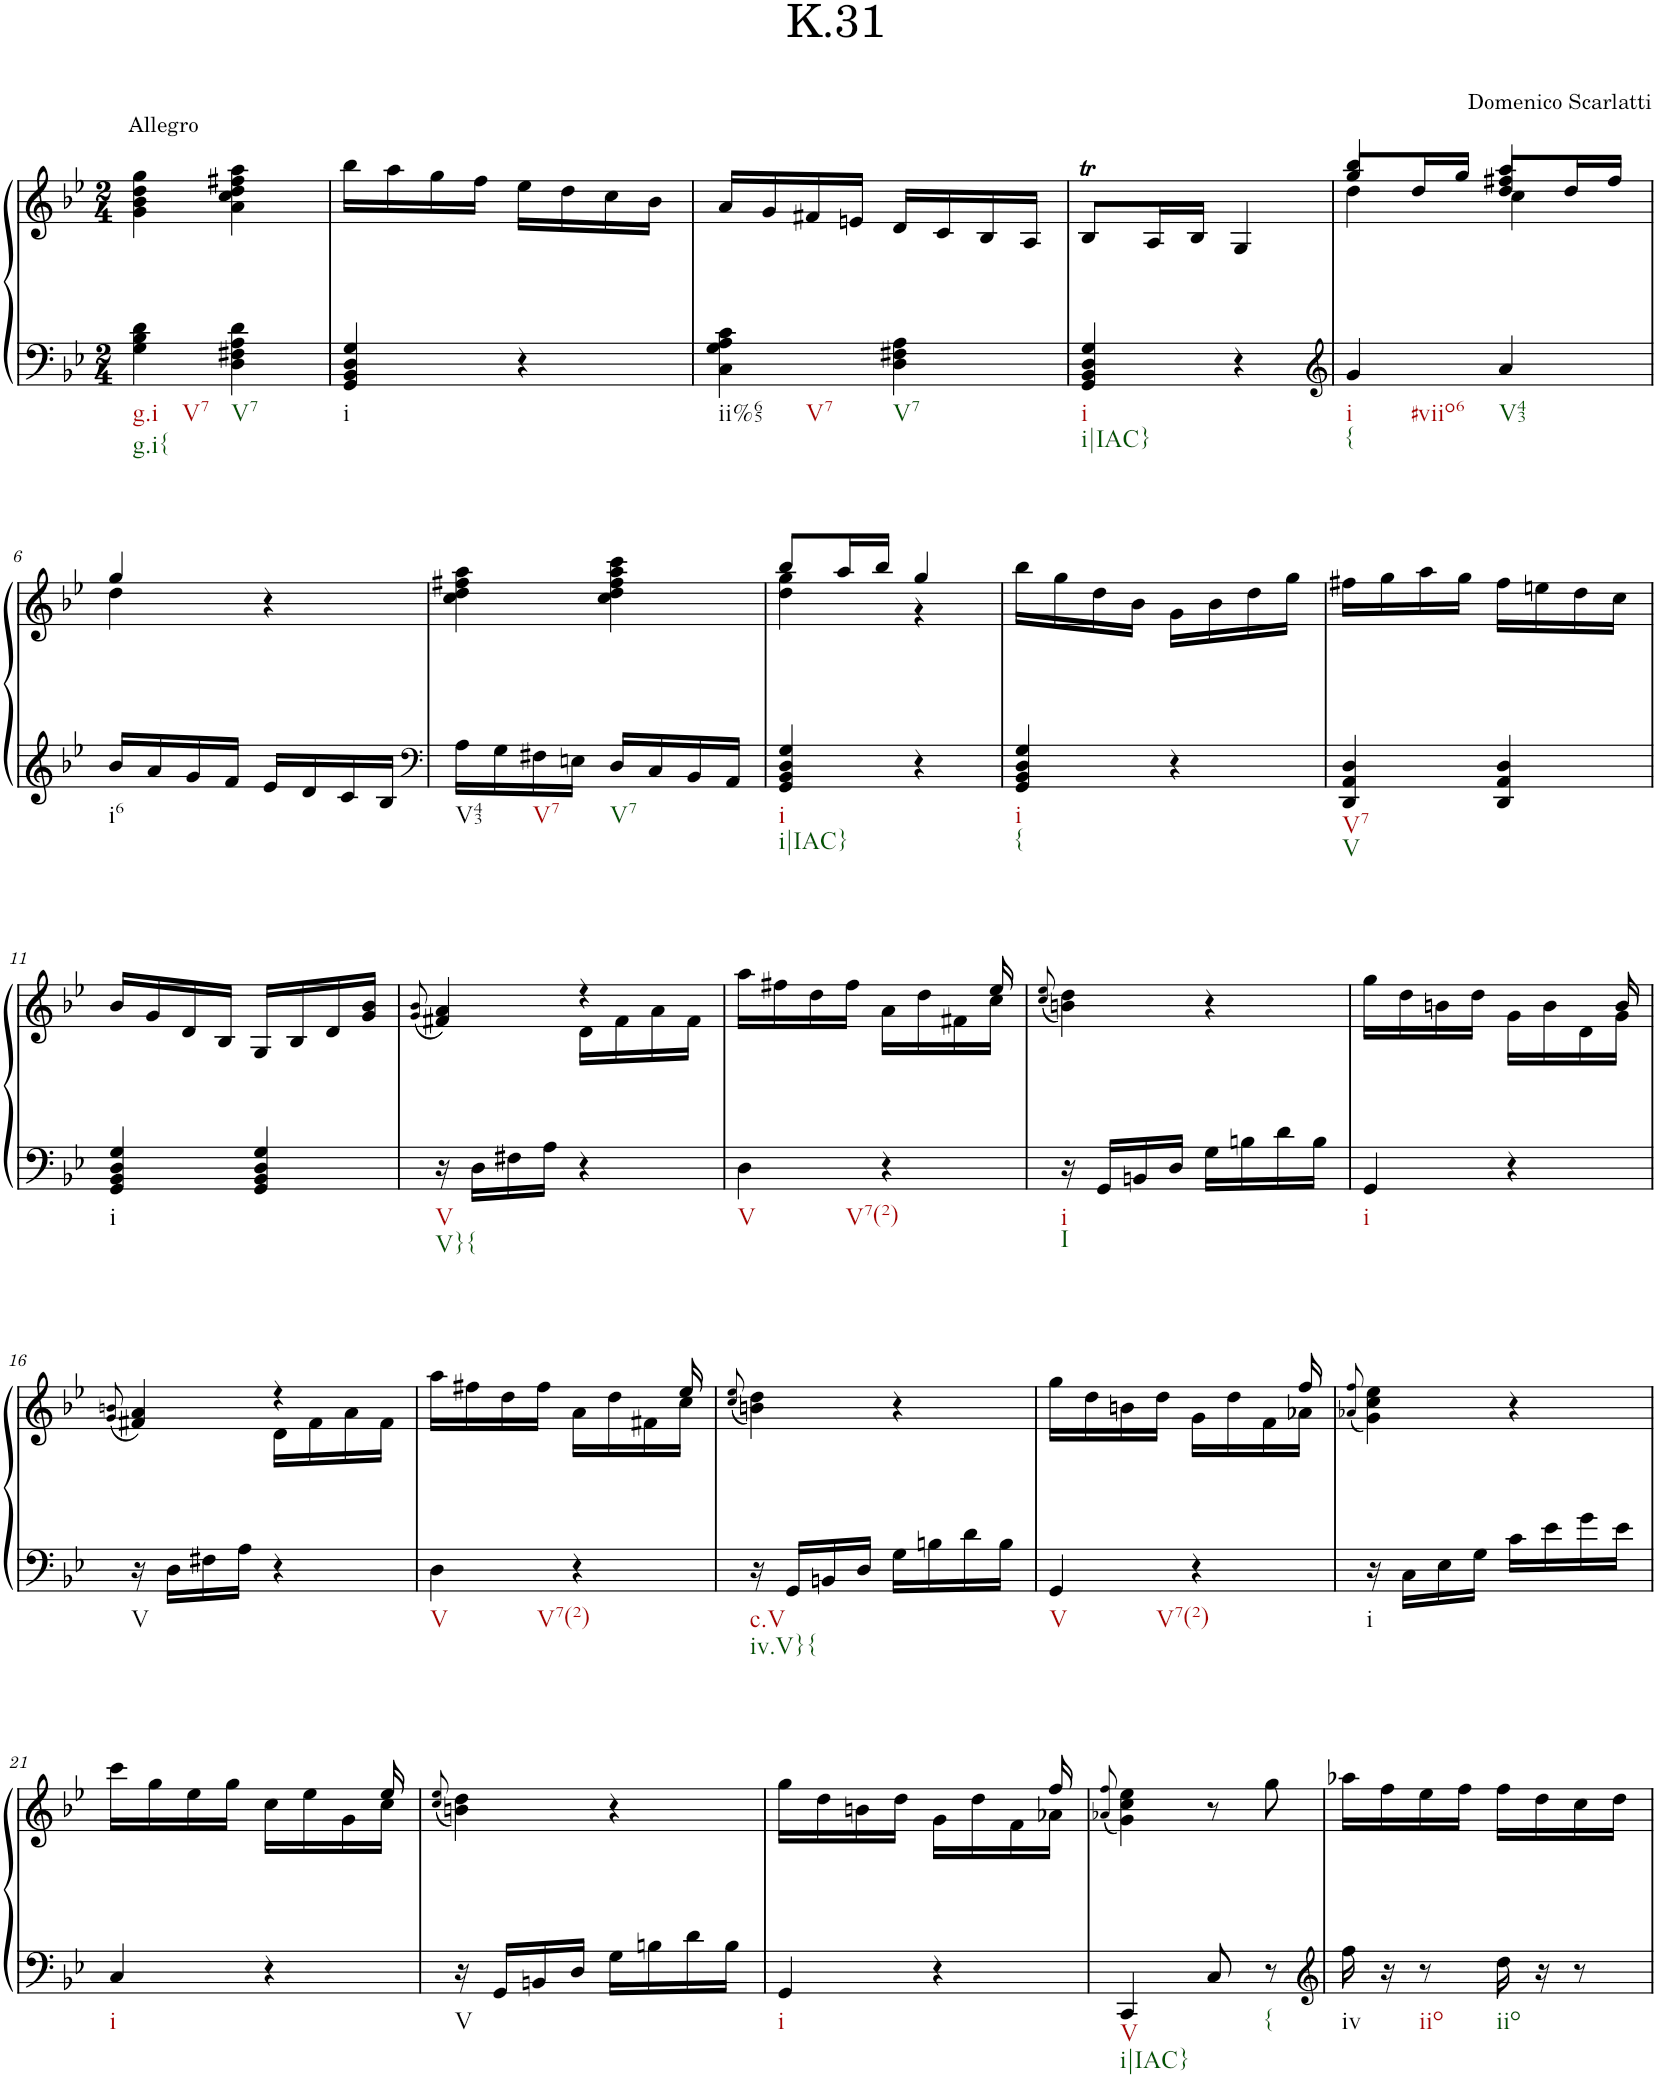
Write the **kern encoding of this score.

**kern	**kern
*part1	*part1
*staff2	*staff1
*I"Piano	*
*I'Pno.	*
*clefF4	*clefG2
*k[b-e-]	*k[b-e-]
*M2/4	*M2/4
=1	=1
!	!LO:TX:a:t=Allegro
!LO:TX:b:t=g.i	!
!LO:TX:b:t=g.i{	!
!LO:TX:b:t=V7	!
4G\ 4B-\ 4d\	4g\ 4b-\ 4dd\ 4gg\
!LO:TX:b:t=V7	!
4D\ 4F#X\ 4A\ 4d\	4a\ 4cc\ 4dd\ 4ff#X\ 4aa\
=2	=2
!LO:TX:b:t=i	!
4GG/ 4BB-/ 4D/ 4G/	16bb-\LL
.	16aa\
.	16gg\
.	16ff\JJ
4r	16ee-\LL
.	16dd\
.	16cc\
.	16b-\JJ
=3	=3
!LO:TX:b:t=ii%65	!
!LO:TX:b:t=V7	!
4C\ 4G\ 4A\ 4c\	16a/LL
.	16g/
.	16f#X/
.	16en/JJ
!LO:TX:b:t=V7	!
4D\ 4F#X\ 4A\	16d/LL
.	16c/
.	16B-/
.	16A/JJ
=4	=4
!LO:TX:b:t=i	!
!LO:TX:b:t=i|IAC}	!
4GG/ 4BB-/ 4D/ 4G/	8B-T/L
.	16A/L
.	16B-/JJ
4r	4G/
=5	=5
*clefG2	*
*	*^
*	*	*^
!LO:TX:b:t=i	!	!	!
!LO:TX:b:t={	!	!	!
!LO:TX:b:t=#viio6	!	!	!
4g/	8gg/L	4dd\	4bb-/
.	16dd/L	.	.
.	16gg/JJ	.	.
!LO:TX:b:t=V43	!	!	!
4a/	8dd/ 8ff#X/L	4cc\	4aa/
.	16dd/L	.	.
.	16ff#/JJ	.	.
*	*	*v	*v
!!LO:LB:g=z
=6	=6	=6
!LO:TX:b:t=i6	!	!
16b-/LL	4gg/	4dd\
16a/	.	.
16g/	.	.
16f/JJ	.	.
16e-/LL	4r	4ryy
16d/	.	.
16c/	.	.
16B-/JJ	.	.
*	*v	*v
=7	=7
*clefF4	*
!LO:TX:b:t=V43	!
16A\LL	4cc\ 4dd\ 4ff#X\ 4aa\
16G\	.
!LO:TX:b:t=V7	!
16F#X\	.
16En\JJ	.
!LO:TX:b:t=V7	!
16D/LL	4cc\ 4dd\ 4ff#\ 4aa\ 4ccc\
16C/	.
16BB-/	.
16AA/JJ	.
=8	=8
*	*^
!LO:TX:b:t=i	!	!
!LO:TX:b:t=i|IAC}	!	!
4GG/ 4BB-/ 4D/ 4G/	8bb-/L	4dd\ 4gg\
.	16aa/L	.
.	16bb-/JJ	.
4r	4gg/	4r
=9	=9	=9
!LO:TX:b:t=i	!	!
!LO:TX:b:t={	!	!
*	*v	*v
4GG/ 4BB-/ 4D/ 4G/	16bb-\LL
.	16gg\
.	16dd\
.	16b-\JJ
4r	16g\LL
.	16b-\
.	16dd\
.	16gg\JJ
=10	=10
!LO:TX:b:t=V7	!
!LO:TX:b:t=V	!
4DD/ 4AA/ 4D/	16ff#X\LL
.	16gg\
.	16aa\
.	16gg\JJ
4DD/ 4AA/ 4D/	16ff#\LL
.	16een\
.	16dd\
.	16cc\JJ
!!LO:LB:g=z
=11	=11
!LO:TX:b:t=i	!
4GG/ 4BB-/ 4D/ 4G/	16b-/LL
.	16g/
.	16d/
.	16B-/JJ
4GG/ 4BB-/ 4D/ 4G/	16G/LL
.	16B-/
.	16d/
.	16g/ 16b-/JJ
=12	=12
.	(8qg/ 8qb-/
*	*^
!LO:TX:b:t=V	!	!
!LO:TX:b:t=V}{	!	!
16r	4f#X/ 4a/)	4ryy
16D\LL	.	.
16F#X\	.	.
16A\JJ	.	.
4r	4r	16d\LL
.	.	16f#\
.	.	16a\
.	.	16f#\JJ
=13	=13	=13
!LO:TX:b:t=V	!	!
!LO:TX:b:t=V7(2)	!	!
4D\	16aa\LL	4ryy
.	16ff#X\	.
.	16dd\	.
.	16ff#\JJ	.
4r	8.ryy	16a\LL
.	.	16dd\
.	.	16f#X\
.	16ee-/	16cc\JJ
*	*v	*v
=14	=14
.	(8qcc/ 8qee-/
!LO:TX:b:t=i	!
!LO:TX:b:t=I	!
16r	4bn\ 4dd\)
16GG/LL	.
16BBn/	.
16D/JJ	.
16G\LL	4r
16Bn\	.
16d\	.
16B\JJ	.
=15	=15
*	*^
!LO:TX:b:t=i	!	!
4GG/	16gg\LL	4ryy
.	16dd\	.
.	16bn\	.
.	16dd\JJ	.
4r	8.ryy	16g\LL
.	.	16b\
.	.	16d\
.	16b/	16g\JJ
!!LO:LB:g=z	!!
=16	=16	=16
.	(8qg/ 8qbn/	.
!LO:TX:b:t=V	!	!
16r	4f#X/ 4a/)	4ryy
16D\LL	.	.
16F#X\	.	.
16A\JJ	.	.
4r	4r	16d\LL
.	.	16f#\
.	.	16a\
.	.	16f#\JJ
=17	=17	=17
!LO:TX:b:t=V	!	!
!LO:TX:b:t=V7(2)	!	!
4D\	16aa\LL	4ryy
.	16ff#X\	.
.	16dd\	.
.	16ff#\JJ	.
4r	8.ryy	16a\LL
.	.	16dd\
.	.	16f#X\
.	16ee-/	16cc\JJ
*	*v	*v
=18	=18
.	(8qcc/ 8qee-/
!LO:TX:b:t=c.V	!
!LO:TX:b:t=iv.V}{	!
16r	4bn\ 4dd\)
16GG/LL	.
16BBn/	.
16D/JJ	.
16G\LL	4r
16Bn\	.
16d\	.
16B\JJ	.
=19	=19
*	*^
!LO:TX:b:t=V	!	!
!LO:TX:b:t=V7(2)	!	!
4GG/	16gg\LL	4ryy
.	16dd\	.
.	16bn\	.
.	16dd\JJ	.
4r	8.ryy	16g\LL
.	.	16dd\
.	.	16f\
.	16ff/	16a-X\JJ
*	*v	*v
=20	=20
.	(8qa-X/ 8qff/
!LO:TX:b:t=i	!
16r	4g\ 4cc\ 4ee-\)
16C\LL	.
16E-\	.
16G\JJ	.
16c\LL	4r
16e-\	.
16g\	.
16e-\JJ	.
!!LO:LB:g=z
=21	=21
*	*^
!LO:TX:b:t=i	!	!
4C/	16ccc\LL	4ryy
.	16gg\	.
.	16ee-\	.
.	16gg\JJ	.
4r	8.ryy	16cc\LL
.	.	16ee-\
.	.	16g\
.	16ee-/	16cc\JJ
*	*v	*v
=22	=22
.	(8qcc/ 8qee-/
!LO:TX:b:t=V	!
16r	4bn\ 4dd\)
16GG/LL	.
16BBn/	.
16D/JJ	.
16G\LL	4r
16Bn\	.
16d\	.
16B\JJ	.
=23	=23
*	*^
!LO:TX:b:t=i	!	!
4GG/	16gg\LL	4ryy
.	16dd\	.
.	16bn\	.
.	16dd\JJ	.
4r	8.ryy	16g\LL
.	.	16dd\
.	.	16f\
.	16ff/	16a-X\JJ
*	*v	*v
=24	=24
.	(8qa-X/ 8qff/
!LO:TX:b:t=V	!
!LO:TX:b:t=i|IAC}	!
4CC/	4g\ 4cc\ 4ee-\)
8C/	8r
!LO:TX:b:t={	!
8r	8gg\
=25	=25
*clefG2	*
!LO:TX:b:t=iv	!
16ff\	16aa-X\LL
16r	16ff\
!LO:TX:b:t=iio	!
8r	16ee-\
.	16ff\JJ
!LO:TX:b:t=iio	!
16dd\	16ff\LL
16r	16dd\
8r	16cc\
.	16dd\JJ
=	=
*-	*-
